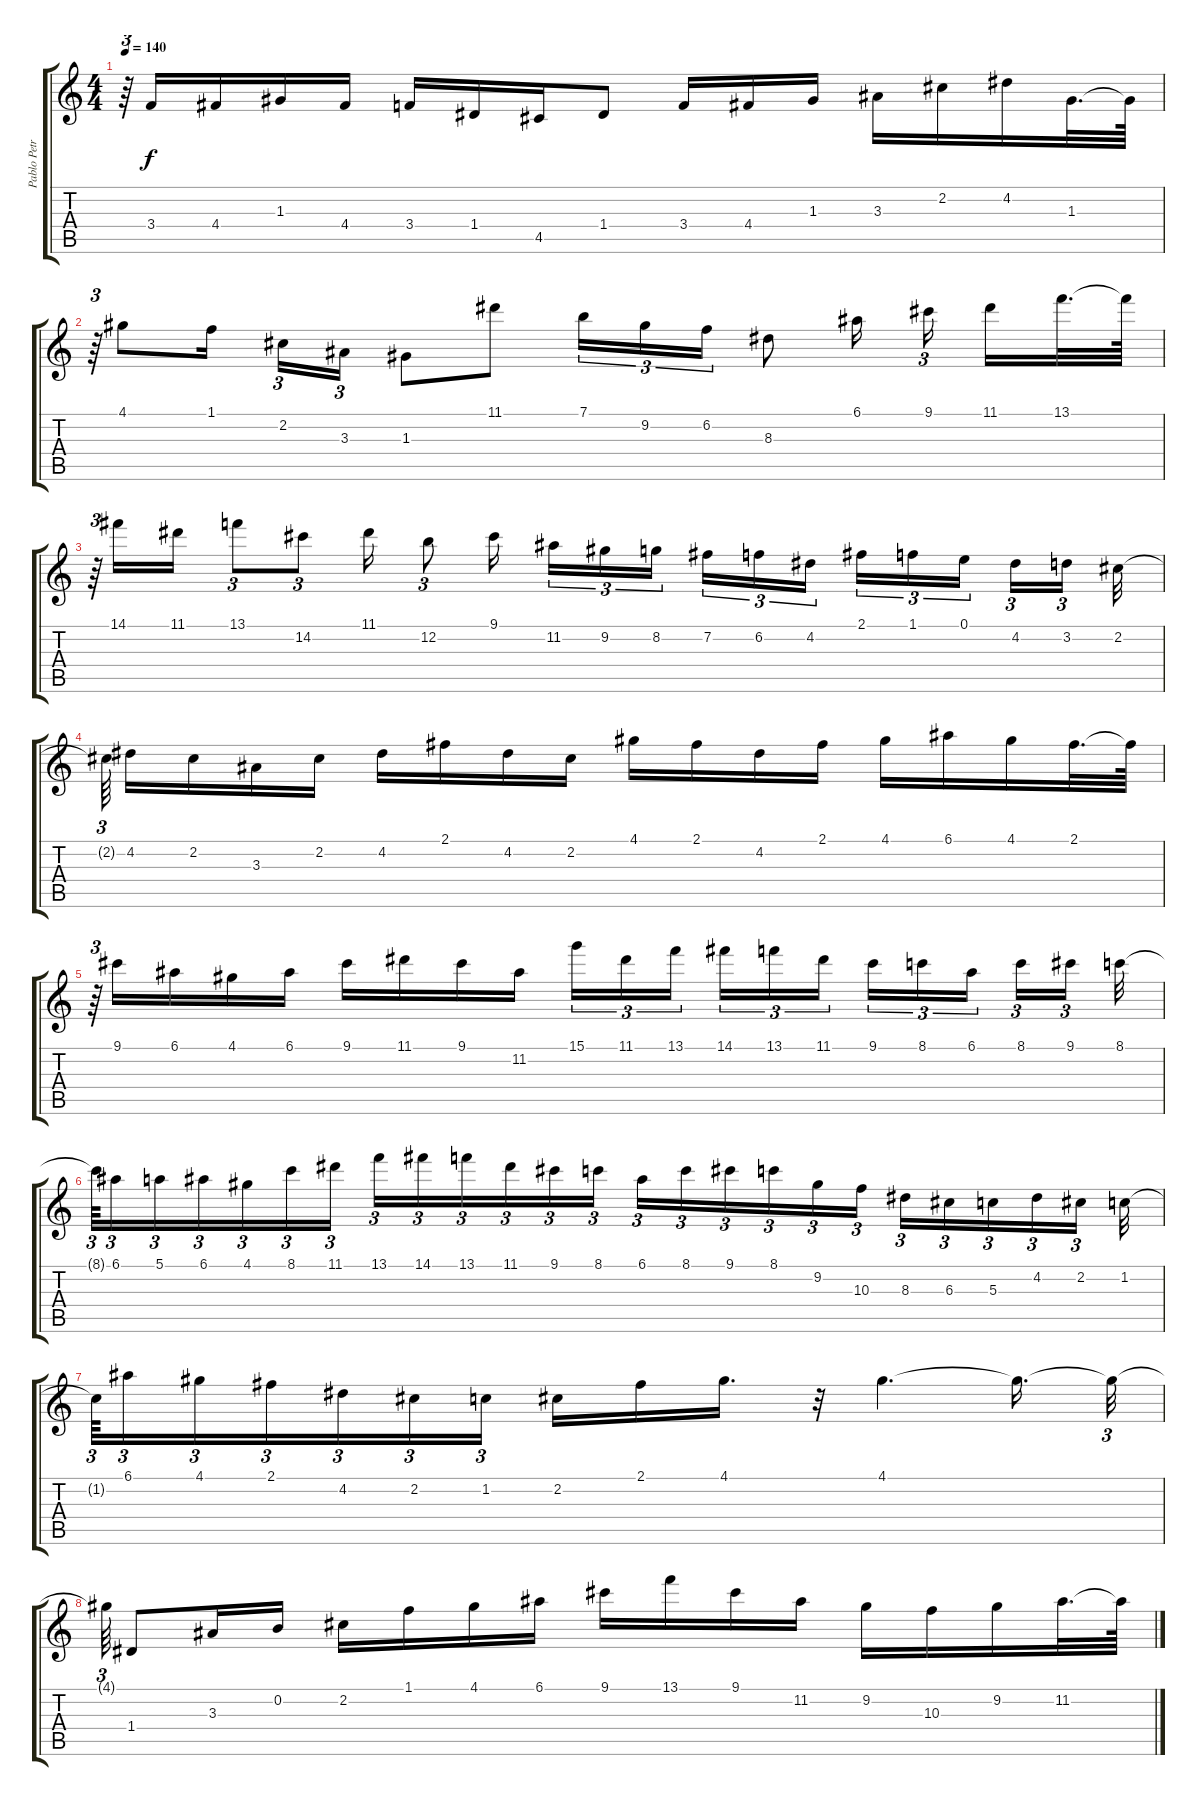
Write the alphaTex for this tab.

\track ("Pablo Petrucci García" "Pablo Petr") {instrument distortionguitar}
\staff {score tabs}
\tuning (E4 B3 G3 D3 A2 E2) {hide}
\ts (4 4)
\tempo 140
\clef g2
\ks c
r.64{tu (3 2) dy f} 3.4.16 4.4.16 1.3.16 4.4.16 3.4.16 1.4.16 4.5.16 1.4.8 3.4.16 4.4.16 1.3.16 3.3.16 2.2.16 4.2.16 1.3.32{d} 1.3{t}.64 |
r.64{tu (3 2)} 4.1.8 1.1.16 2.2.16{tu (3 2)} 3.3.16{tu (3 2)} 1.3.8 11.1.8 7.1.16{tu (3 2)} 9.2.16{tu (3 2)} 6.2.16{tu (3 2)} 8.3.8 6.1.16 9.1.16{tu (3 2)} 11.1.16 13.1.32{d} 13.1{t}.64 |
r.64{tu (3 2)} 14.1.16 11.1.16 13.1.8{tu (3 2)} 14.2.8{tu (3 2)} 11.1.16 12.2.8{tu (3 2)} 9.1.16 11.2.16{tu (3 2)} 9.2.16{tu (3 2)} 8.2.16{tu (3 2)} 7.2.16{tu (3 2)} 6.2.16{tu (3 2)} 4.2.16{tu (3 2)} 2.1.16{tu (3 2)} 1.1.16{tu (3 2)} 0.1.16{tu (3 2)} 4.2.16{tu (3 2)} 3.2.16{tu (3 2)} 2.2.32 |
2.2{t}.64{tu (3 2)} 4.2.16 2.2.16 3.3.16 2.2.16 4.2.16 2.1.16 4.2.16 2.2.16 4.1.16 2.1.16 4.2.16 2.1.16 4.1.16 6.1.16 4.1.16 2.1.32{d} 2.1{t}.64 |
r.64{tu (3 2)} 9.1.16 6.1.16 4.1.16 6.1.16 9.1.16 11.1.16 9.1.16 11.2.16 15.1.16{tu (3 2)} 11.1.16{tu (3 2)} 13.1.16{tu (3 2)} 14.1.16{tu (3 2)} 13.1.16{tu (3 2)} 11.1.16{tu (3 2)} 9.1.16{tu (3 2)} 8.1.16{tu (3 2)} 6.1.16{tu (3 2)} 8.1.16{tu (3 2)} 9.1.16{tu (3 2)} 8.1.32 |
8.1{t}.64{tu (3 2)} 6.1.16{tu (3 2)} 5.1.16{tu (3 2)} 6.1.16{tu (3 2)} 4.1.16{tu (3 2)} 8.1.16{tu (3 2)} 11.1.16{tu (3 2)} 13.1.16{tu (3 2)} 14.1.16{tu (3 2)} 13.1.16{tu (3 2)} 11.1.16{tu (3 2)} 9.1.16{tu (3 2)} 8.1.16{tu (3 2)} 6.1.16{tu (3 2)} 8.1.16{tu (3 2)} 9.1.16{tu (3 2)} 8.1.16{tu (3 2)} 9.2.16{tu (3 2)} 10.3.16{tu (3 2)} 8.3.16{tu (3 2)} 6.3.16{tu (3 2)} 5.3.16{tu (3 2)} 4.2.16{tu (3 2)} 2.2.16{tu (3 2)} 1.2.32 |
1.2{t}.64{tu (3 2)} 6.1.16{tu (3 2)} 4.1.16{tu (3 2)} 2.1.16{tu (3 2)} 4.2.16{tu (3 2)} 2.2.16{tu (3 2)} 1.2.16{tu (3 2)} 2.2.16 2.1.16 4.1.16{d} r.32 4.1.4{d} 4.1{t}.16{d} 4.1{t}.32{tu (3 2)} |
4.1{t}.64{tu (3 2)} 1.4.8 3.3.16 0.2.16 2.2.16 1.1.16 4.1.16 6.1.16 9.1.16 13.1.16 9.1.16 11.2.16 9.2.16 10.3.16 9.2.16 11.2.32{d} 11.2{t}.64
